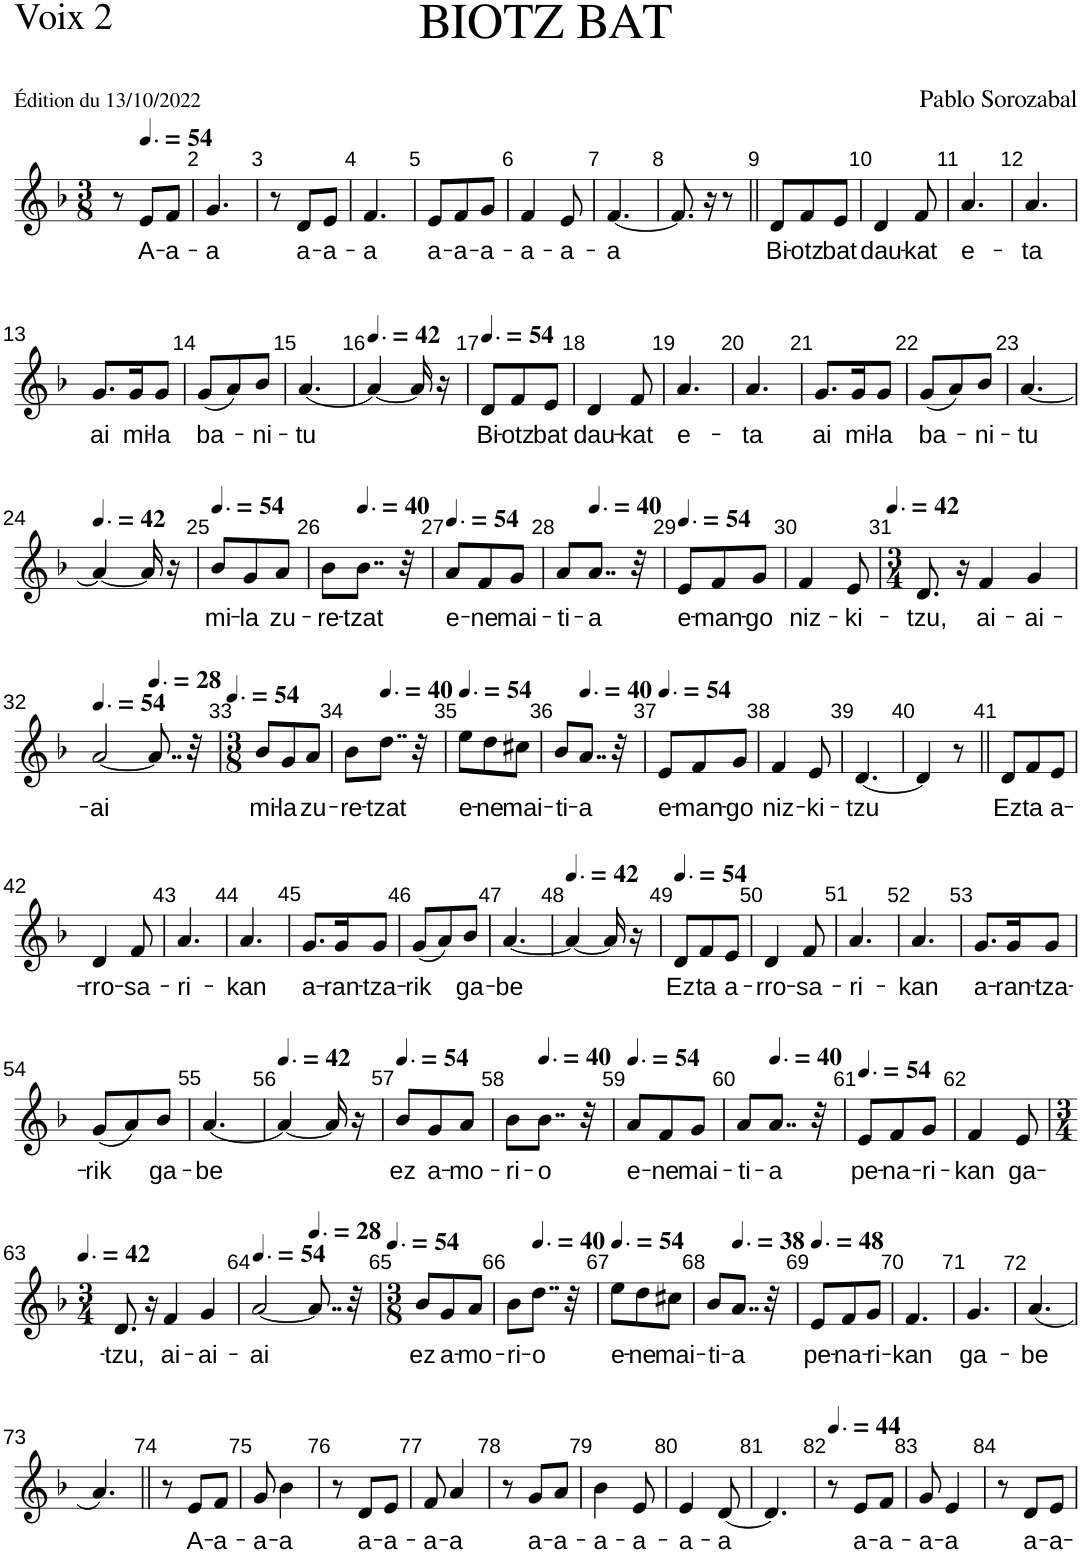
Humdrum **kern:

**kern	**text
*part1	*part1
*staff1	*staff1
*I"Voix 2	*
*I'Vx. 2	*
*clefG2	*
*k[b-]	*
*M3/8	*
=1	=1
8r	.
*MM81	*
!	!LO:LY:b
8e/L	A-
!	!LO:LY:b
8f/J	-a-
=2	=2
!	!LO:LY:b
4.g/	-a
=3	=3
8r	.
!	!LO:LY:b
8d/L	a-
!	!LO:LY:b
8e/J	-a-
=4	=4
!	!LO:LY:b
4.f/	-a
=5	=5
!	!LO:LY:b
8e/L	a-
!	!LO:LY:b
8f/	-a-
!	!LO:LY:b
8g/J	-a-
=6	=6
!	!LO:LY:b
4f/	-a-
!	!LO:LY:b
8e/	-a-
=7	=7
!	!LO:LY:b
[4.f/	-a
=8	=8
8.f/]	.
16r	.
8r	.
=9||	=9||
!	!LO:LY:b
8d/L	Bi-
!	!LO:LY:b
8f/	-otz
!	!LO:LY:b
8e/J	bat
=10	=10
!	!LO:LY:b
4d/	dau-
!	!LO:LY:b
8f/	-kat
=11	=11
!	!LO:LY:b
4.a/	e-
=12	=12
!	!LO:LY:b
4.a/	-ta
!!LO:LB:g=z
=13	=13
!	!LO:LY:b
8.g/L	ai
!	!LO:LY:b
16g/K	mi-
!	!LO:LY:b
8g/J	-la
=14	=14
!	!LO:LY:b
(8g/L	ba-
8a/)	.
!	!LO:LY:b
8b-/J	-ni-
=15	=15
!	!LO:LY:b
[4.a/	-tu
=16	=16
*MM63	*
4a/_	.
16a/]	.
16r	.
=17	=17
*MM81	*
!	!LO:LY:b
8d/L	Bi-
!	!LO:LY:b
8f/	-otz
!	!LO:LY:b
8e/J	bat
=18	=18
!	!LO:LY:b
4d/	dau-
!	!LO:LY:b
8f/	-kat
=19	=19
!	!LO:LY:b
4.a/	e-
=20	=20
!	!LO:LY:b
4.a/	-ta
=21	=21
!	!LO:LY:b
8.g/L	ai
!	!LO:LY:b
16g/K	mi-
!	!LO:LY:b
8g/J	-la
=22	=22
!	!LO:LY:b
(8g/L	ba-
8a/)	.
!	!LO:LY:b
8b-/J	-ni-
=23	=23
!	!LO:LY:b
[4.a/	-tu
!!LO:LB:g=z
=24	=24
*MM63	*
4a/_	.
16a/]	.
16r	.
=25	=25
*MM81	*
!	!LO:LY:b
8b-/L	mi-
!	!LO:LY:b
8g/	-la
!	!LO:LY:b
8a/J	zu-
=26	=26
!	!LO:LY:b
8b-\L	-re-
*MM60	*
!	!LO:LY:b
8..b-\J	-tzat
32r	.
=27	=27
*MM81	*
!	!LO:LY:b
8a/L	e-
!	!LO:LY:b
8f/	-ne
!	!LO:LY:b
8g/J	mai-
=28	=28
!	!LO:LY:b
8a/L	-ti-
*MM60	*
!	!LO:LY:b
8..a/J	-a
32r	.
=29	=29
*MM81	*
!	!LO:LY:b
8e/L	e-
!	!LO:LY:b
8f/	-man-
!	!LO:LY:b
8g/J	-go
=30	=30
!	!LO:LY:b
4f/	niz-
!	!LO:LY:b
8e/	-ki-
=31	=31
*M3/4	*
*MM63	*
!	!LO:LY:b
8.d/	-tzu,
16r	.
!	!LO:LY:b
4f/	ai-
!	!LO:LY:b
4g/	-ai-
!!LO:LB:g=z
=32	=32
*MM81	*
!	!LO:LY:b
[2a/	-ai
*MM42	*
8..a/]	.
32r	.
=33	=33
*M3/8	*
*MM81	*
!	!LO:LY:b
8b-/L	mi-
!	!LO:LY:b
8g/	-la
!	!LO:LY:b
8a/J	zu-
=34	=34
!	!LO:LY:b
8b-\L	-re-
*MM60	*
!	!LO:LY:b
8..dd\J	-tzat
32r	.
=35	=35
*MM81	*
!	!LO:LY:b
8ee\L	e-
!	!LO:LY:b
8dd\	-ne
!	!LO:LY:b
8cc#X\J	mai-
=36	=36
!	!LO:LY:b
8b-/L	-ti-
*MM60	*
!	!LO:LY:b
8..a/J	-a
32r	.
=37	=37
*MM81	*
!	!LO:LY:b
8e/L	e-
!	!LO:LY:b
8f/	-man-
!	!LO:LY:b
8g/J	-go
=38	=38
!	!LO:LY:b
4f/	niz-
!	!LO:LY:b
8e/	-ki-
=39	=39
!	!LO:LY:b
[4.d/	-tzu
=40	=40
4d/]	.
8r	.
=41||	=41||
!	!LO:LY:b
8d/L	Ez
!	!LO:LY:b
8f/	ta
!	!LO:LY:b
8e/J	a-
!!LO:LB:g=z
=42	=42
!	!LO:LY:b
4d/	-rro-
!	!LO:LY:b
8f/	-sa-
=43	=43
!	!LO:LY:b
4.a/	-ri-
=44	=44
!	!LO:LY:b
4.a/	-kan
=45	=45
!	!LO:LY:b
8.g/L	a-
!	!LO:LY:b
16g/K	-ran-
!	!LO:LY:b
8g/J	-tza-
=46	=46
!	!LO:LY:b
(8g/L	-rik
8a/)	.
!	!LO:LY:b
8b-/J	ga-
=47	=47
!	!LO:LY:b
[4.a/	-be
=48	=48
*MM63	*
4a/_	.
16a/]	.
16r	.
=49	=49
*MM81	*
!	!LO:LY:b
8d/L	Ez
!	!LO:LY:b
8f/	ta
!	!LO:LY:b
8e/J	a-
=50	=50
!	!LO:LY:b
4d/	-rro-
!	!LO:LY:b
8f/	-sa-
=51	=51
!	!LO:LY:b
4.a/	-ri-
=52	=52
!	!LO:LY:b
4.a/	-kan
=53	=53
!	!LO:LY:b
8.g/L	a-
!	!LO:LY:b
16g/K	-ran-
!	!LO:LY:b
8g/J	-tza-
!!LO:LB:g=z
=54	=54
!	!LO:LY:b
(8g/L	-rik
8a/)	.
!	!LO:LY:b
8b-/J	ga-
=55	=55
!	!LO:LY:b
[4.a/	-be
=56	=56
*MM63	*
4a/_	.
16a/]	.
16r	.
=57	=57
*MM81	*
!	!LO:LY:b
8b-/L	ez
!	!LO:LY:b
8g/	a-
!	!LO:LY:b
8a/J	-mo-
=58	=58
!	!LO:LY:b
8b-\L	-ri-
*MM60	*
!	!LO:LY:b
8..b-\J	-o
32r	.
=59	=59
*MM81	*
!	!LO:LY:b
8a/L	e-
!	!LO:LY:b
8f/	-ne
!	!LO:LY:b
8g/J	mai-
=60	=60
!	!LO:LY:b
8a/L	-ti-
*MM60	*
!	!LO:LY:b
8..a/J	-a
32r	.
=61	=61
*MM81	*
!	!LO:LY:b
8e/L	pe-
!	!LO:LY:b
8f/	-na-
!	!LO:LY:b
8g/J	-ri-
=62	=62
!	!LO:LY:b
4f/	-kan
!	!LO:LY:b
8e/	ga-
!!LO:LB:g=z
=63	=63
*M3/4	*
*MM63	*
!	!LO:LY:b
8.d/	-tzu,
16r	.
!	!LO:LY:b
4f/	ai-
!	!LO:LY:b
4g/	-ai-
=64	=64
*MM81	*
!	!LO:LY:b
[2a/	-ai
*MM42	*
8..a/]	.
32r	.
=65	=65
*M3/8	*
*MM81	*
!	!LO:LY:b
8b-/L	ez
!	!LO:LY:b
8g/	a-
!	!LO:LY:b
8a/J	-mo-
=66	=66
!	!LO:LY:b
8b-\L	-ri-
*MM60	*
!	!LO:LY:b
8..dd\J	-o
32r	.
=67	=67
*MM81	*
!	!LO:LY:b
8ee\L	e-
!	!LO:LY:b
8dd\	-ne
!	!LO:LY:b
8cc#X\J	mai-
=68	=68
!	!LO:LY:b
8b-/L	-ti-
*MM57	*
!	!LO:LY:b
8..a/J	-a
32r	.
=69	=69
*MM72	*
!	!LO:LY:b
8e/L	pe-
!	!LO:LY:b
8f/	-na-
!	!LO:LY:b
8g/J	-ri-
=70	=70
!	!LO:LY:b
4.f/	-kan
=71	=71
!	!LO:LY:b
4.g/	ga-
=72	=72
!	!LO:LY:b
(4.a/	-be
!!LO:LB:g=z
=73	=73
4.a/)	.
=74||	=74||
8r	.
!	!LO:LY:b
8e/L	A-
!	!LO:LY:b
8f/J	-a-
=75	=75
!	!LO:LY:b
8g/	-a-
!	!LO:LY:b
4b-\	-a
=76	=76
8r	.
!	!LO:LY:b
8d/L	a-
!	!LO:LY:b
8e/J	-a-
=77	=77
!	!LO:LY:b
8f/	-a-
!	!LO:LY:b
4a/	-a
=78	=78
8r	.
!	!LO:LY:b
8g/L	a-
!	!LO:LY:b
8a/J	-a-
=79	=79
!	!LO:LY:b
4b-\	-a-
!	!LO:LY:b
8e/	-a-
=80	=80
!	!LO:LY:b
4e/	-a-
!	!LO:LY:b
[8d/	-a
=81	=81
4.d/]	.
=82	=82
*MM66	*
8r	.
!	!LO:LY:b
8e/L	a-
!	!LO:LY:b
8f/J	-a-
=83	=83
!	!LO:LY:b
8g/	-a-
!	!LO:LY:b
4e/	-a
=84	=84
8r	.
!	!LO:LY:b
8d/L	a-
!	!LO:LY:b
8e/J	-a-
=	=
*-	*-
